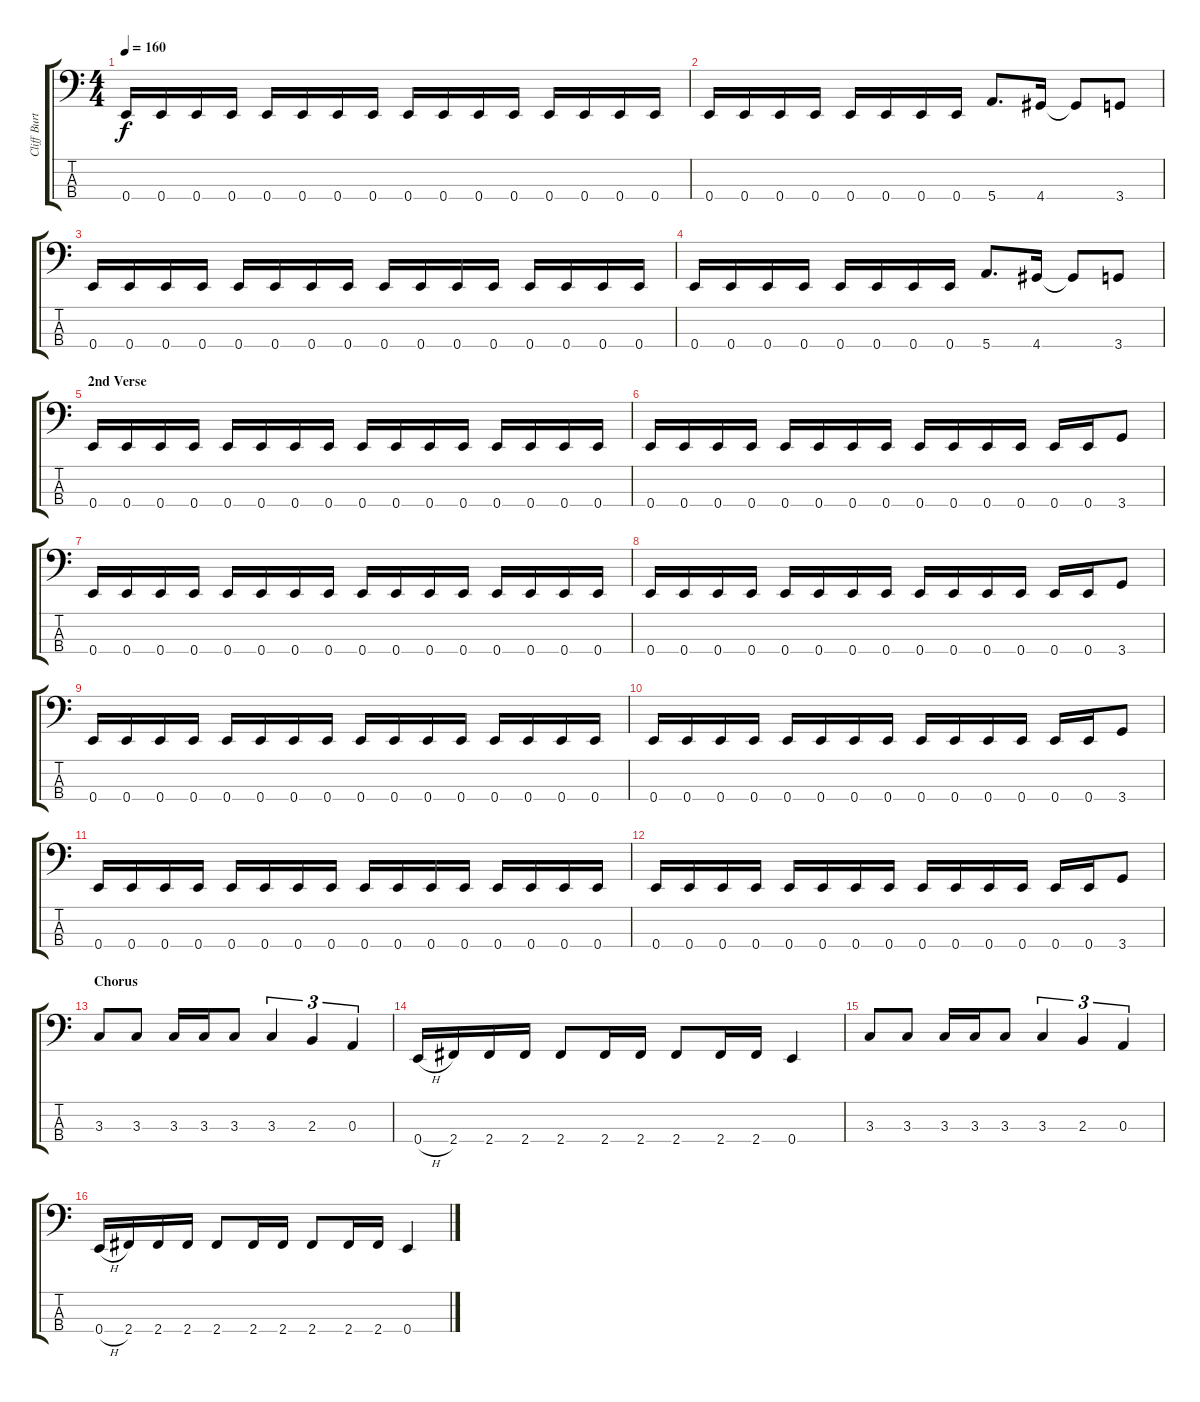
\track ("Cliff Burton - Bass" "Cliff Burt") {instrument electricbassfinger}
\staff {score tabs}
\tuning (G2 D2 A1 E1) {hide}
\ts (4 4)
\tempo 160
\clef f4
\ks c
0.4.16{dy f} 0.4.16 0.4.16 0.4.16 0.4.16 0.4.16 0.4.16 0.4.16 0.4.16 0.4.16 0.4.16 0.4.16 0.4.16 0.4.16 0.4.16 0.4.16 |
0.4.16 0.4.16 0.4.16 0.4.16 0.4.16 0.4.16 0.4.16 0.4.16 5.4.8{d} 4.4.16 4.4{t}.8 3.4.8 |
0.4.16 0.4.16 0.4.16 0.4.16 0.4.16 0.4.16 0.4.16 0.4.16 0.4.16 0.4.16 0.4.16 0.4.16 0.4.16 0.4.16 0.4.16 0.4.16 |
0.4.16 0.4.16 0.4.16 0.4.16 0.4.16 0.4.16 0.4.16 0.4.16 5.4.8{d} 4.4.16 4.4{t}.8 3.4.8 |
\section ("" "2nd Verse")
0.4.16 0.4.16 0.4.16 0.4.16 0.4.16 0.4.16 0.4.16 0.4.16 0.4.16 0.4.16 0.4.16 0.4.16 0.4.16 0.4.16 0.4.16 0.4.16 |
0.4.16 0.4.16 0.4.16 0.4.16 0.4.16 0.4.16 0.4.16 0.4.16 0.4.16 0.4.16 0.4.16 0.4.16 0.4.16 0.4.16 3.4.8 |
0.4.16 0.4.16 0.4.16 0.4.16 0.4.16 0.4.16 0.4.16 0.4.16 0.4.16 0.4.16 0.4.16 0.4.16 0.4.16 0.4.16 0.4.16 0.4.16 |
0.4.16 0.4.16 0.4.16 0.4.16 0.4.16 0.4.16 0.4.16 0.4.16 0.4.16 0.4.16 0.4.16 0.4.16 0.4.16 0.4.16 3.4.8 |
0.4.16 0.4.16 0.4.16 0.4.16 0.4.16 0.4.16 0.4.16 0.4.16 0.4.16 0.4.16 0.4.16 0.4.16 0.4.16 0.4.16 0.4.16 0.4.16 |
0.4.16 0.4.16 0.4.16 0.4.16 0.4.16 0.4.16 0.4.16 0.4.16 0.4.16 0.4.16 0.4.16 0.4.16 0.4.16 0.4.16 3.4.8 |
0.4.16 0.4.16 0.4.16 0.4.16 0.4.16 0.4.16 0.4.16 0.4.16 0.4.16 0.4.16 0.4.16 0.4.16 0.4.16 0.4.16 0.4.16 0.4.16 |
0.4.16 0.4.16 0.4.16 0.4.16 0.4.16 0.4.16 0.4.16 0.4.16 0.4.16 0.4.16 0.4.16 0.4.16 0.4.16 0.4.16 3.4.8 |
\section ("" "Chorus")
3.3.8 3.3.8 3.3.16 3.3.16 3.3.8 3.3.4{tu (3 2)} 2.3.4{tu (3 2)} 0.3.4{tu (3 2)} |
0.4{h}.16 2.4.16 2.4.16 2.4.16 2.4.8 2.4.16 2.4.16 2.4.8 2.4.16 2.4.16 0.4.4 |
3.3.8 3.3.8 3.3.16 3.3.16 3.3.8 3.3.4{tu (3 2)} 2.3.4{tu (3 2)} 0.3.4{tu (3 2)} |
0.4{h}.16 2.4.16 2.4.16 2.4.16 2.4.8 2.4.16 2.4.16 2.4.8 2.4.16 2.4.16 0.4.4
